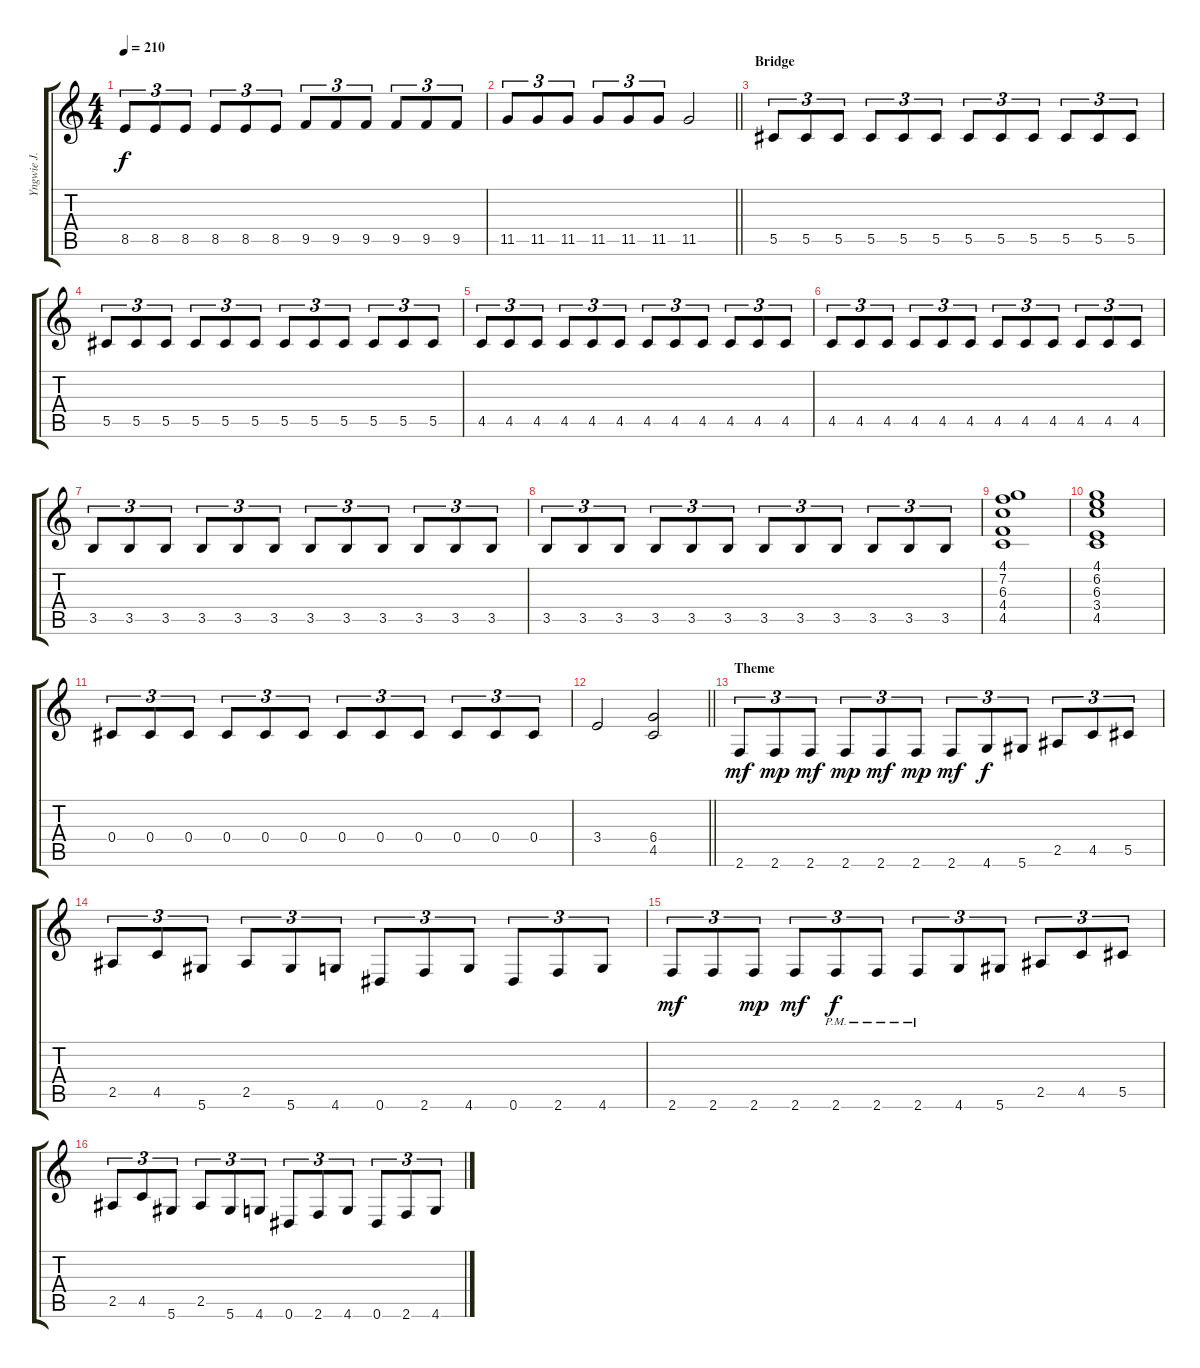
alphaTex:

\track ("Yngwie J. Malmsteen " "Yngwie J. ") {instrument overdrivenguitar}
\staff {score tabs}
\tuning (Eb4 Bb3 Gb3 Db3 Ab2 Eb2) {hide}
\ts (4 4)
\tempo 210
\clef g2
\ks c
8.5.8{tu (3 2) dy f} 8.5.8{tu (3 2)} 8.5.8{tu (3 2)} 8.5.8{tu (3 2)} 8.5.8{tu (3 2)} 8.5.8{tu (3 2)} 9.5.8{tu (3 2)} 9.5.8{tu (3 2)} 9.5.8{tu (3 2)} 9.5.8{tu (3 2)} 9.5.8{tu (3 2)} 9.5.8{tu (3 2)} |
\barLineRight lightlight
11.5.8{tu (3 2)} 11.5.8{tu (3 2)} 11.5.8{tu (3 2)} 11.5.8{tu (3 2)} 11.5.8{tu (3 2)} 11.5.8{tu (3 2)} 11.5.2 |
\section ("" "Bridge")
5.5.8{tu (3 2)} 5.5.8{tu (3 2)} 5.5.8{tu (3 2)} 5.5.8{tu (3 2)} 5.5.8{tu (3 2)} 5.5.8{tu (3 2)} 5.5.8{tu (3 2)} 5.5.8{tu (3 2)} 5.5.8{tu (3 2)} 5.5.8{tu (3 2)} 5.5.8{tu (3 2)} 5.5.8{tu (3 2)} |
5.5.8{tu (3 2)} 5.5.8{tu (3 2)} 5.5.8{tu (3 2)} 5.5.8{tu (3 2)} 5.5.8{tu (3 2)} 5.5.8{tu (3 2)} 5.5.8{tu (3 2)} 5.5.8{tu (3 2)} 5.5.8{tu (3 2)} 5.5.8{tu (3 2)} 5.5.8{tu (3 2)} 5.5.8{tu (3 2)} |
4.5.8{tu (3 2)} 4.5.8{tu (3 2)} 4.5.8{tu (3 2)} 4.5.8{tu (3 2)} 4.5.8{tu (3 2)} 4.5.8{tu (3 2)} 4.5.8{tu (3 2)} 4.5.8{tu (3 2)} 4.5.8{tu (3 2)} 4.5.8{tu (3 2)} 4.5.8{tu (3 2)} 4.5.8{tu (3 2)} |
4.5.8{tu (3 2)} 4.5.8{tu (3 2)} 4.5.8{tu (3 2)} 4.5.8{tu (3 2)} 4.5.8{tu (3 2)} 4.5.8{tu (3 2)} 4.5.8{tu (3 2)} 4.5.8{tu (3 2)} 4.5.8{tu (3 2)} 4.5.8{tu (3 2)} 4.5.8{tu (3 2)} 4.5.8{tu (3 2)} |
3.5.8{tu (3 2)} 3.5.8{tu (3 2)} 3.5.8{tu (3 2)} 3.5.8{tu (3 2)} 3.5.8{tu (3 2)} 3.5.8{tu (3 2)} 3.5.8{tu (3 2)} 3.5.8{tu (3 2)} 3.5.8{tu (3 2)} 3.5.8{tu (3 2)} 3.5.8{tu (3 2)} 3.5.8{tu (3 2)} |
3.5.8{tu (3 2)} 3.5.8{tu (3 2)} 3.5.8{tu (3 2)} 3.5.8{tu (3 2)} 3.5.8{tu (3 2)} 3.5.8{tu (3 2)} 3.5.8{tu (3 2)} 3.5.8{tu (3 2)} 3.5.8{tu (3 2)} 3.5.8{tu (3 2)} 3.5.8{tu (3 2)} 3.5.8{tu (3 2)} |
(4.1 7.2 6.3 4.4 4.5).1 |
(4.1 6.2 6.3 3.4 4.5).1 |
0.4.8{tu (3 2)} 0.4.8{tu (3 2)} 0.4.8{tu (3 2)} 0.4.8{tu (3 2)} 0.4.8{tu (3 2)} 0.4.8{tu (3 2)} 0.4.8{tu (3 2)} 0.4.8{tu (3 2)} 0.4.8{tu (3 2)} 0.4.8{tu (3 2)} 0.4.8{tu (3 2)} 0.4.8{tu (3 2)} |
\barLineRight lightlight
3.4.2 (6.4 4.5).2 |
\section ("" "Theme")
2.6.8{tu (3 2) dy mf} 2.6.8{tu (3 2) dy mp} 2.6.8{tu (3 2) dy mf} 2.6.8{tu (3 2) dy mp} 2.6.8{tu (3 2) dy mf} 2.6.8{tu (3 2) dy mp} 2.6.8{tu (3 2) dy mf} 4.6.8{tu (3 2) dy f} 5.6.8{tu (3 2)} 2.5.8{tu (3 2)} 4.5.8{tu (3 2)} 5.5.8{tu (3 2)} |
2.5.8{tu (3 2)} 4.5.8{tu (3 2)} 5.6.8{tu (3 2)} 2.5.8{tu (3 2)} 5.6.8{tu (3 2)} 4.6.8{tu (3 2)} 0.6.8{tu (3 2)} 2.6.8{tu (3 2)} 4.6.8{tu (3 2)} 0.6.8{tu (3 2)} 2.6.8{tu (3 2)} 4.6.8{tu (3 2)} |
2.6.8{tu (3 2) dy mf} 2.6.8{tu (3 2)} 2.6.8{tu (3 2) dy mp} 2.6.8{tu (3 2) dy mf} 2.6{pm}.8{tu (3 2) dy f} 2.6{pm}.8{tu (3 2)} 2.6{pm}.8{tu (3 2)} 4.6.8{tu (3 2)} 5.6.8{tu (3 2)} 2.5.8{tu (3 2)} 4.5.8{tu (3 2)} 5.5.8{tu (3 2)} |
2.5.8{tu (3 2)} 4.5.8{tu (3 2)} 5.6.8{tu (3 2)} 2.5.8{tu (3 2)} 5.6.8{tu (3 2)} 4.6.8{tu (3 2)} 0.6.8{tu (3 2)} 2.6.8{tu (3 2)} 4.6.8{tu (3 2)} 0.6.8{tu (3 2)} 2.6.8{tu (3 2)} 4.6.8{tu (3 2)}
